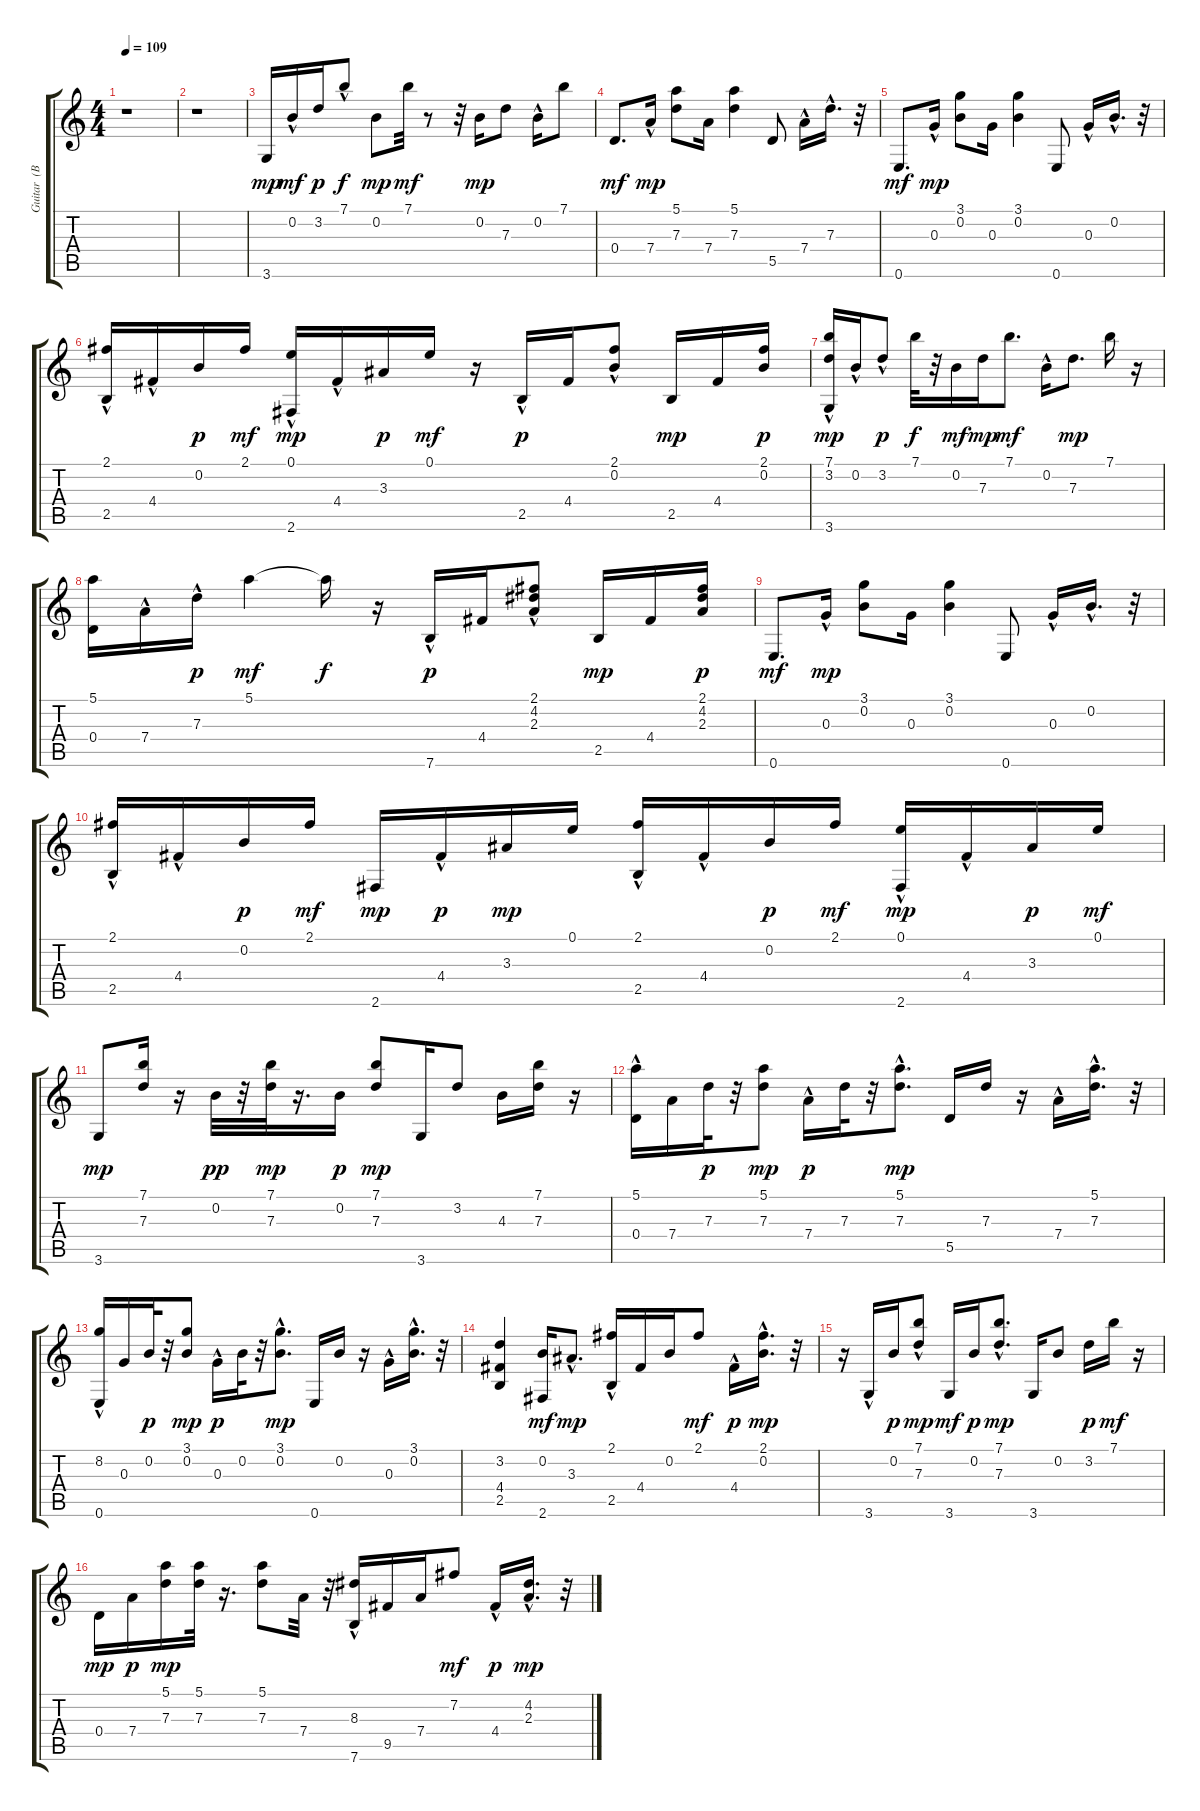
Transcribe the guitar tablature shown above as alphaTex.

\track ("Guitar  (BB)" "Guitar  (B") {instrument acousticguitarnylon}
\staff {score tabs}
\tuning (E4 B3 G3 D3 A2 E2) {hide}
\ts (4 4)
\tempo 109
\clef g2
\ks c
r.1{dy mp instrument acousticguitarnylon} |
r.1 |
3.6.16 0.2{hac}.16{dy mf} 3.2.16{dy p} 7.1{hac}.8{dy f} 0.2.8{dy mp} 7.1.32{dy mf} r.8 r.32 0.2.16{dy mp} 7.3.8 0.2{hac}.16 7.1.8 |
0.4.8{d dy mf} 7.4{hac}.16{dy mp} (5.1 7.3).8 7.4.16 (5.1 7.3).4 5.5.8 7.4{hac}.16 7.3{hac}.16{d} r.32 |
0.6.8{d dy mf} 0.3{hac}.16{dy mp} (3.1 0.2).8 0.3.16 (3.1 0.2).4 0.6.8 0.3{hac}.16 0.2{hac}.16{d} r.32 |
(2.1{hac} 2.5).16 4.4{hac}.16 0.2.16{dy p} 2.1.16{dy mf} (0.1{hac} 2.6).16{dy mp} 4.4{hac}.16 3.3.16{dy p} 0.1.16{dy mf} r.16 2.5{hac}.16{dy p} 4.4.16 (2.1{hac} 0.2{hac}).8 2.5.16{dy mp} 4.4.16 (2.1 0.2).16{dy p} |
(7.1{hac} 3.2{hac} 3.6{hac}).16{dy mp} 0.2{hac}.16 3.2{hac}.8{dy p} 7.1.32{dy f} r.32 0.2.16{dy mf} 7.3.16{dy mp} 7.1.8{d dy mf} 0.2{hac}.16 7.3.8{d dy mp} 7.1.16 r.16 |
(5.1 0.4).16 7.4{hac}.16 7.3{hac}.16{dy p} 5.1.4{dy mf} 5.1{t}.16{dy f} r.16 7.6{hac}.16{dy p} 4.4.16 (2.1{hac} 4.2{hac} 2.3{hac}).8 2.5.16{dy mp} 4.4.16 (2.1 4.2 2.3).16{dy p} |
0.6.8{d dy mf} 0.3{hac}.16{dy mp} (3.1 0.2).8 0.3.16 (3.1 0.2).4 0.6.8 0.3{hac}.16 0.2{hac}.16{d} r.32 |
(2.1{hac} 2.5).16 4.4{hac}.16 0.2.16{dy p} 2.1.16{dy mf} 2.6.16{dy mp} 4.4{hac}.16{dy p} 3.3.16{dy mp} 0.1.16 (2.1{hac} 2.5).16 4.4{hac}.16 0.2.16{dy p} 2.1.16{dy mf} (0.1{hac} 2.6).16{dy mp} 4.4{hac}.16 3.3.16{dy p} 0.1.16{dy mf} |
3.6.8{dy mp} (7.1 7.3).16 r.16 0.2.32{dy pp} r.32 (7.1 7.3).32{dy mp} r.16{d} 0.2.16{dy p} (7.1 7.3).8{dy mp} 3.6.16 3.2.8 4.3.16 (7.1 7.3).16 r.16 |
(5.1{hac} 0.4).16 7.4.16 7.3.32{dy p} r.32 (5.1 7.3).8{dy mp} 7.4{hac}.16{dy p} 7.3.32 r.32 (5.1{hac} 7.3{hac}).8{d dy mp} 5.5.16 7.3.16 r.16 7.4{hac}.16 (5.1{hac} 7.3{hac}).16{d} r.32 |
(8.2{hac} 0.6).16 0.3.16 0.2.32{dy p} r.32 (3.1 0.2).8{dy mp} 0.3{hac}.16{dy p} 0.2.32 r.32 (3.1{hac} 0.2{hac}).8{d dy mp} 0.6.16 0.2.16 r.16 0.3{hac}.16 (3.1{hac} 0.2{hac}).16{d} r.32 |
(3.2 4.4 2.5).4 (0.2 2.6).16{dy mf} 3.3{hac}.8{d dy mp} (2.1 2.5{hac}).16 4.4.16 0.2.16 2.1.8{dy mf} 4.4{hac}.16{dy p} (2.1 0.2{hac}).16{d dy mp} r.32 |
r.16 3.6{hac}.16 0.2.16{dy p} (7.1{hac} 7.3{hac}).8{dy mp} 3.6.16{dy mf} 0.2.16{dy p} (7.1 7.3{hac}).8{d dy mp} 3.6.16 0.2.8 3.2.16{dy p} 7.1.16{dy mf} r.16 |
0.4.16{dy mp} 7.4.16{dy p} (5.1 7.3).16{dy mp} (5.1 7.3).32 r.16{d} (5.1 7.3).8 7.4.32 r.32 (8.3 7.6{hac}).16 9.5.16 7.4.16 7.2.8{dy mf} 4.4{hac}.16{dy p} (4.2 2.3{hac}).16{d dy mp} r.32
